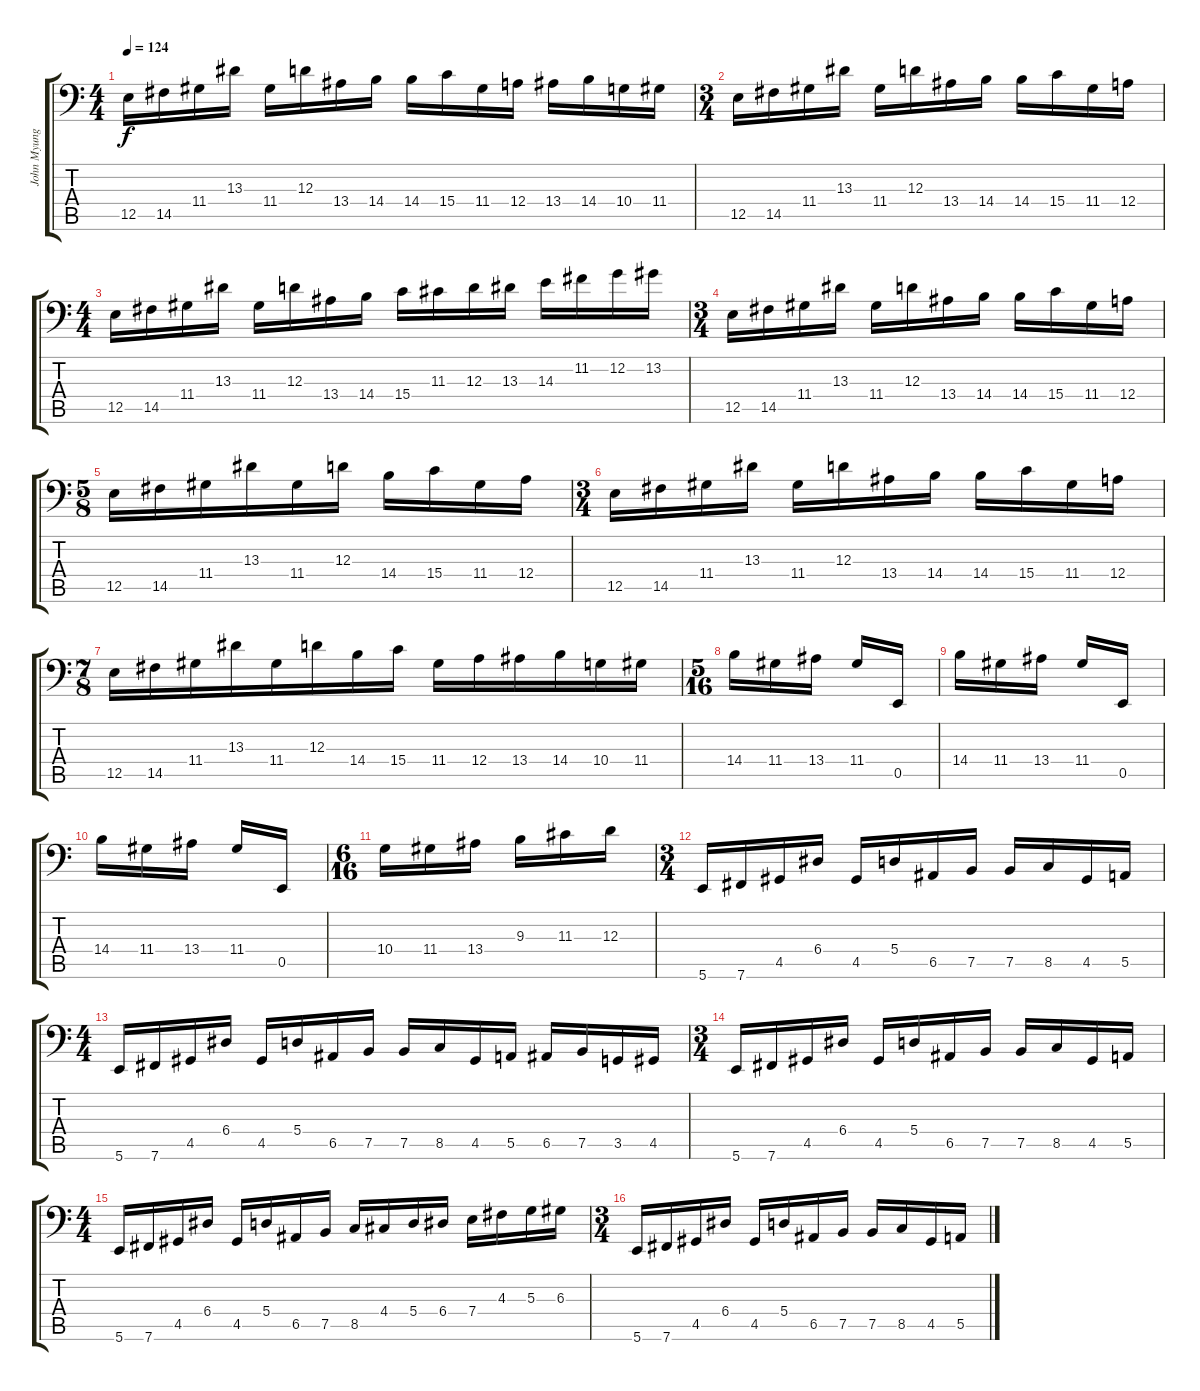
\track ("John Myung - 6 Strings Bass" "John Myung") {instrument electricbassfinger}
\staff {score tabs}
\tuning (C3 G2 D2 A1 E1 B0) {hide}
\ts (4 4)
\tempo 124
\clef f4
\ks c
12.5.16{dy f} 14.5.16 11.4.16 13.3.16 11.4.16 12.3.16 13.4.16 14.4.16 14.4.16 15.4.16 11.4.16 12.4.16 13.4.16 14.4.16 10.4.16 11.4.16 |
\ts (3 4)
12.5.16 14.5.16 11.4.16 13.3.16 11.4.16 12.3.16 13.4.16 14.4.16 14.4.16 15.4.16 11.4.16 12.4.16 |
\ts (4 4)
12.5.16 14.5.16 11.4.16 13.3.16 11.4.16 12.3.16 13.4.16 14.4.16 15.4.16 11.3.16 12.3.16 13.3.16 14.3.16 11.2.16 12.2.16 13.2.16 |
\ts (3 4)
12.5.16 14.5.16 11.4.16 13.3.16 11.4.16 12.3.16 13.4.16 14.4.16 14.4.16 15.4.16 11.4.16 12.4.16 |
\ts (5 8)
12.5.16 14.5.16 11.4.16 13.3.16 11.4.16 12.3.16 14.4.16 15.4.16 11.4.16 12.4.16 |
\ts (3 4)
12.5.16 14.5.16 11.4.16 13.3.16 11.4.16 12.3.16 13.4.16 14.4.16 14.4.16 15.4.16 11.4.16 12.4.16 |
\ts (7 8)
12.5.16 14.5.16 11.4.16 13.3.16 11.4.16 12.3.16 14.4.16 15.4.16 11.4.16 12.4.16 13.4.16 14.4.16 10.4.16 11.4.16 |
\ts (5 16)
14.4.16 11.4.16 13.4.16 11.4.16 0.5.16 |
14.4.16 11.4.16 13.4.16 11.4.16 0.5.16 |
14.4.16 11.4.16 13.4.16 11.4.16 0.5.16 |
\ts (6 16)
10.4.16 11.4.16 13.4.16 9.3.16 11.3.16 12.3.16 |
\ts (3 4)
5.6.16 7.6.16 4.5.16 6.4.16 4.5.16 5.4.16 6.5.16 7.5.16 7.5.16 8.5.16 4.5.16 5.5.16 |
\ts (4 4)
5.6.16 7.6.16 4.5.16 6.4.16 4.5.16 5.4.16 6.5.16 7.5.16 7.5.16 8.5.16 4.5.16 5.5.16 6.5.16 7.5.16 3.5.16 4.5.16 |
\ts (3 4)
5.6.16 7.6.16 4.5.16 6.4.16 4.5.16 5.4.16 6.5.16 7.5.16 7.5.16 8.5.16 4.5.16 5.5.16 |
\ts (4 4)
5.6.16 7.6.16 4.5.16 6.4.16 4.5.16 5.4.16 6.5.16 7.5.16 8.5.16 4.4.16 5.4.16 6.4.16 7.4.16 4.3.16 5.3.16 6.3.16 |
\ts (3 4)
5.6.16 7.6.16 4.5.16 6.4.16 4.5.16 5.4.16 6.5.16 7.5.16 7.5.16 8.5.16 4.5.16 5.5.16
